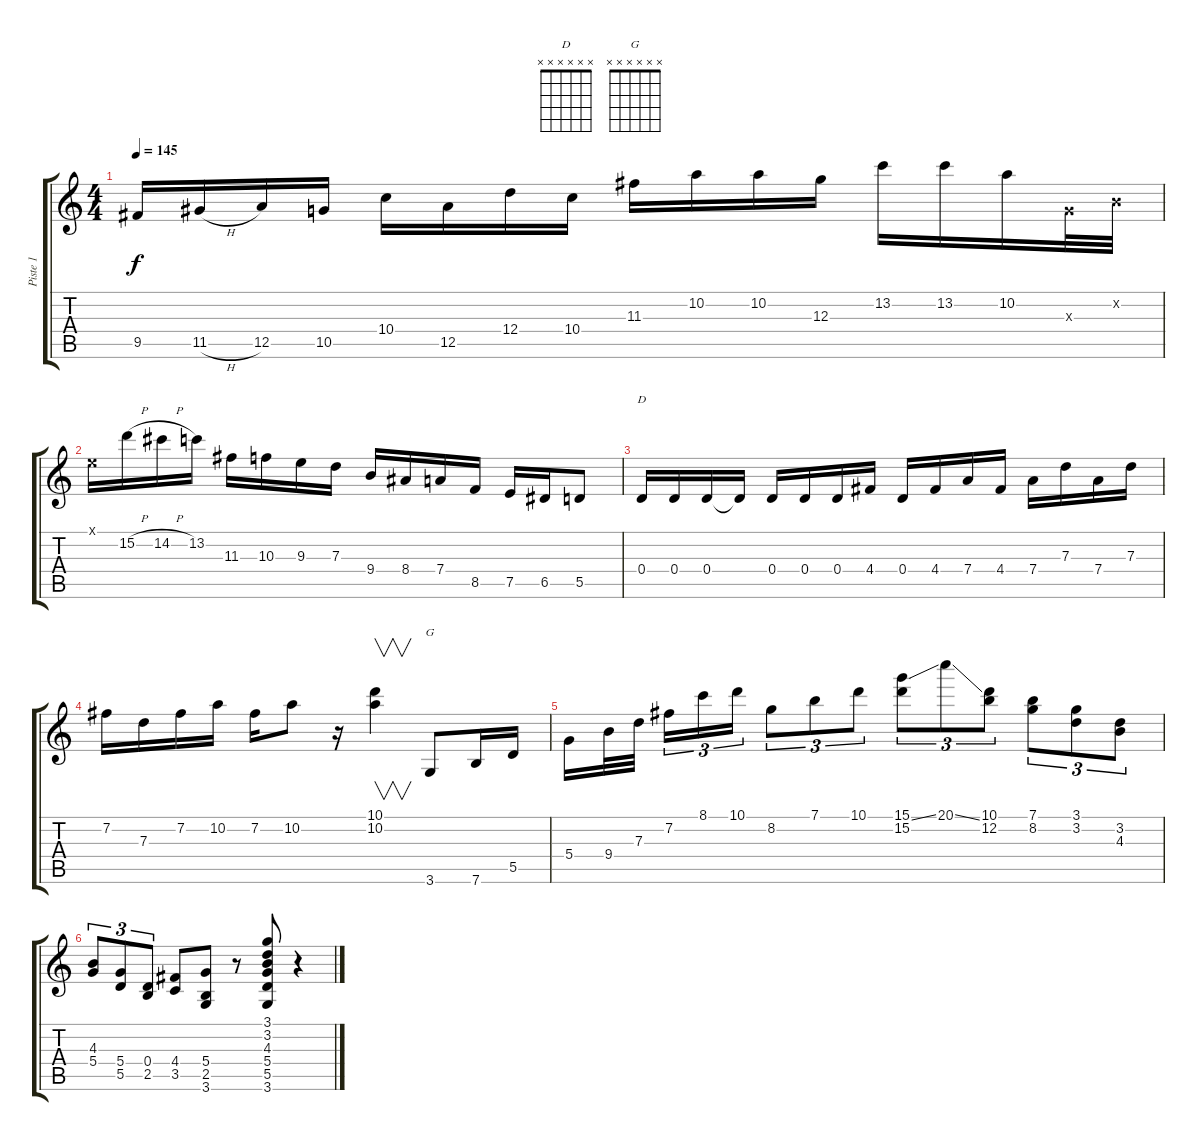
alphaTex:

\track ("Piste 1" "Piste 1") {instrument electricguitarjazz}
\staff {score tabs}
\tuning (E4 B3 G3 D3 A2 E2) {hide}
\chord ("D" x x x x x x) {firstfret 0}
\chord ("G" x x x x x x) {firstfret 0}
\ts (4 4)
\tempo 145
\clef g2
\ks c
9.5.16{dy f} 11.5{h}.16 12.5.16 10.5.16 10.4.16 12.5.16 12.4.16 10.4.16 11.3.16 10.2.16 10.2.16 12.3.16 13.2.16 13.2.16 10.2.16 0.3{x}.32 0.2{x}.32 |
0.1{x}.16 15.2{h}.16 14.2{h}.16 13.2.16 11.3.16 10.3.16 9.3.16 7.3.16 9.4.16 8.4.16 7.4.16 8.5.16 7.5.16 6.5.16 5.5.8 |
0.4.16{ch "D"} 0.4.16 0.4.16 0.4{t}.16 0.4.16 0.4.16 0.4.16 4.4.16 0.4.16 4.4.16 7.4.16 4.4.16 7.4.16 7.3.16 7.4.16 7.3.16 |
7.2.16 7.3.16 7.2.16 10.2.16 7.2.16 10.2.8 r.16 (10.1 10.2).4{v} 3.6.8{ch "G"} 7.6.16 5.5.16 |
5.4.16 9.4.32 7.3.32 7.2.16{tu (3 2)} 8.1.16{tu (3 2)} 10.1.16{tu (3 2)} 8.2.8{tu (3 2)} 7.1.8{tu (3 2)} 10.1.8{tu (3 2)} (15.1{ss} 15.2).8{tu (3 2)} 20.1{ss}.8{tu (3 2)} (10.1 12.2).8{tu (3 2)} (7.1 8.2).8{tu (3 2)} (3.1 3.2).8{tu (3 2)} (3.2 4.3).8{tu (3 2)} |
(4.3 5.4).8{tu (3 2)} (5.4 5.5).8{tu (3 2)} (0.4 2.5).8{tu (3 2)} (4.4 3.5).8 (5.4 2.5 3.6).8 r.8 (3.1 3.2 4.3 5.4 5.5 3.6).8 r.4
